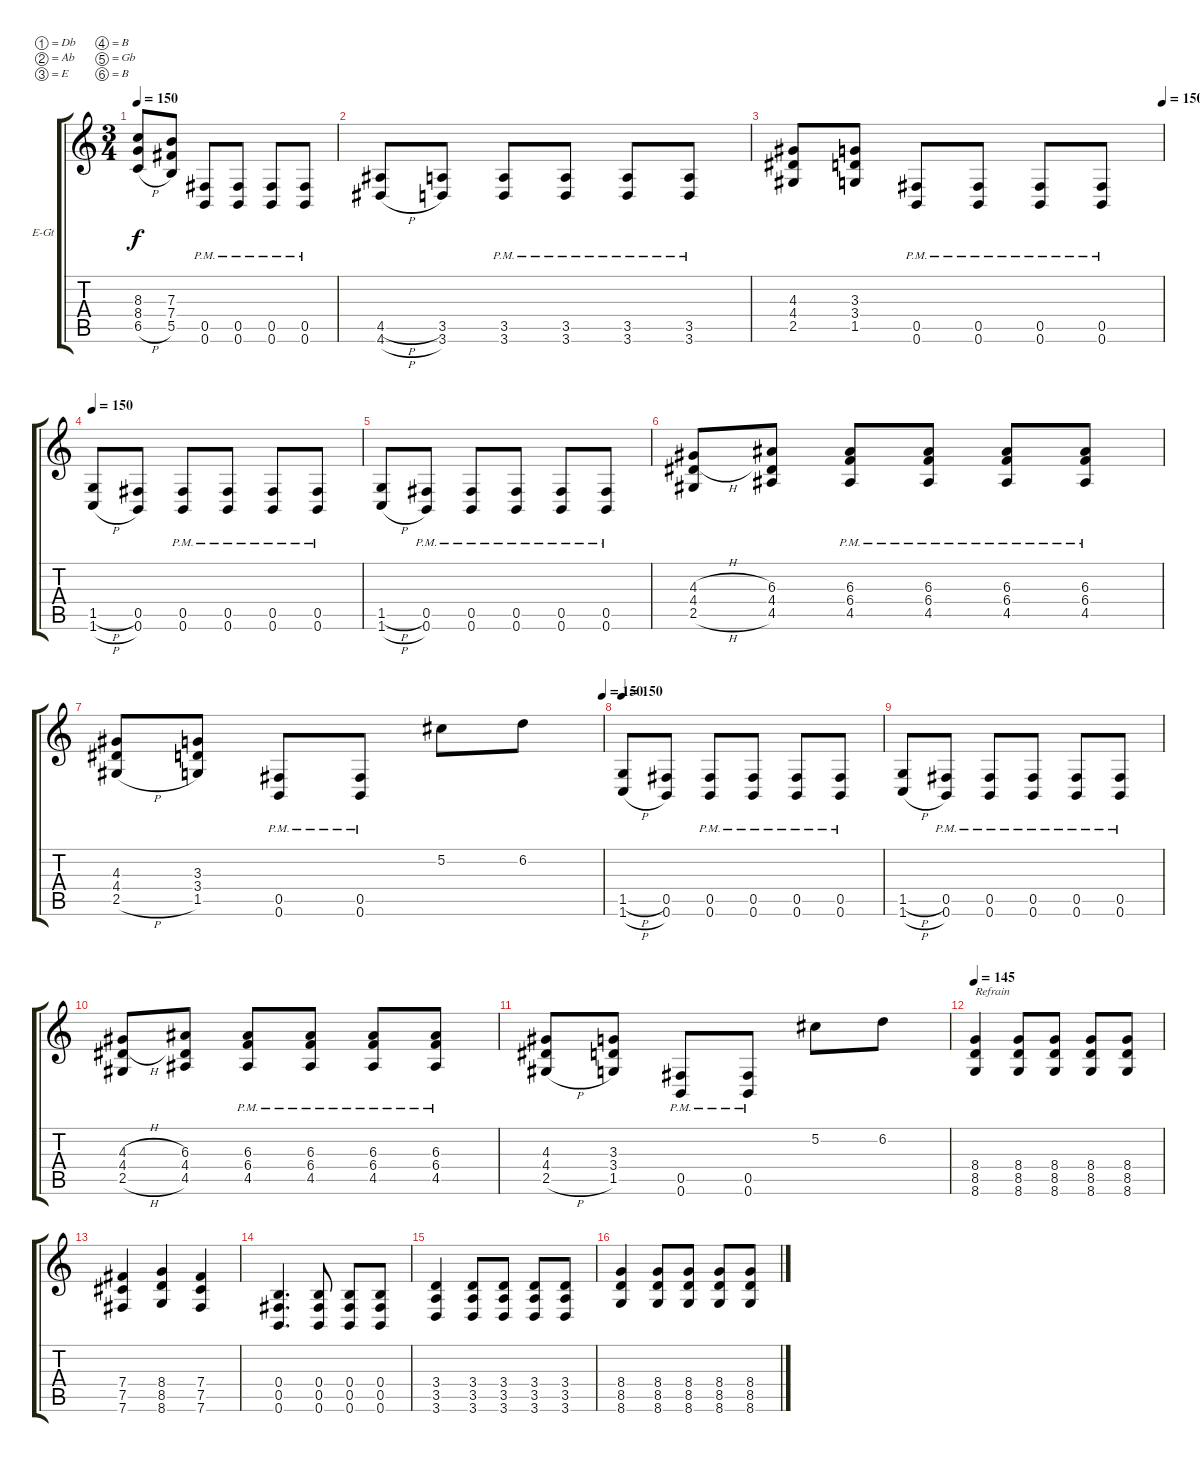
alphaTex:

\bracketExtendMode groupsimilarinstruments
\firstSystemTrackNameOrientation horizontal
\otherSystemsTrackNameOrientation horizontal
\track ("Jim Root" "E-Gt") {instrument distortionguitar}
\staff {score tabs}
\tuning (Db4 Ab3 E3 B2 Gb2 B1)
\ts (3 4)
\tempo 150
\clef g2
\ks c
(6.5{h} 8.3 8.4).8{dy f} (5.5 7.4 7.3).8 (0.5{pm} 0.6).8 (0.5{pm} 0.6).8 (0.5{pm} 0.6).8 (0.5{pm} 0.6).8 |
(4.5{h} 4.6{h}).8 (3.5 3.6).8 (3.5{pm} 3.6).8 (3.5{pm} 3.6).8 (3.5{pm} 3.6).8 (3.5{pm} 3.6).8 |
\tempo (150 1)
(2.5 4.3 4.4).8 (3.4 3.3 1.5).8 (0.5{pm} 0.6).8 (0.5{pm} 0.6).8 (0.5{pm} 0.6).8 (0.5{pm} 0.6).8 |
\tempo 150
(1.5{h} 1.6{h}).8 (0.5 0.6).8 (0.5{pm} 0.6).8 (0.5{pm} 0.6).8 (0.5{pm} 0.6).8 (0.5{pm} 0.6).8 |
(1.5{h} 1.6{h}).8 (0.5{pm} 0.6).8 (0.5{pm} 0.6).8 (0.5{pm} 0.6).8 (0.5{pm} 0.6).8 (0.5{pm} 0.6).8 |
(2.5{h} 4.3{h} 4.4{h}).8 (4.5 6.3 4.4).8 (4.5{pm} 6.4{pm} 6.3{pm}).8 (4.5{pm} 6.4{pm} 6.3{pm}).8 (4.5{pm} 6.4{pm} 6.3{pm}).8 (4.5{pm} 6.4{pm} 6.3{pm}).8 |
\tempo (150 1)
(2.5{h} 4.4 4.3).8 (1.5 3.4 3.3).8 (0.5{pm} 0.6).8 (0.5{pm} 0.6).8 5.2.8 6.2.8 |
\tempo 150
(1.5{h} 1.6{h}).8 (0.5 0.6).8 (0.5{pm} 0.6).8 (0.5{pm} 0.6).8 (0.5{pm} 0.6).8 (0.5{pm} 0.6).8 |
(1.5{h} 1.6{h}).8 (0.5{pm} 0.6).8 (0.5{pm} 0.6).8 (0.5{pm} 0.6).8 (0.5{pm} 0.6).8 (0.5{pm} 0.6).8 |
(2.5{h} 4.3{h} 4.4{h}).8 (4.5 6.3 4.4).8 (4.5{pm} 6.4{pm} 6.3{pm}).8 (4.5{pm} 6.4{pm} 6.3{pm}).8 (4.5{pm} 6.4{pm} 6.3{pm}).8 (4.5{pm} 6.4{pm} 6.3{pm}).8 |
(2.5{h} 4.4 4.3).8 (1.5 3.4 3.3).8 (0.5{pm} 0.6).8 (0.5{pm} 0.6).8 5.2.8 6.2.8 |
\tempo 145
(8.4 8.5 8.6).4{txt "Refrain"} (8.4 8.5 8.6).8 (8.4 8.5 8.6).8 (8.6 8.5 8.4).8 (8.6 8.5 8.4).8 |
(7.4 7.5 7.6).4 (8.4 8.5 8.6).4 (7.4 7.5 7.6).4 |
(0.4 0.5 0.6).4{d} (0.4 0.5 0.6).8 (0.4 0.5 0.6).8 (0.4 0.5 0.6).8 |
(3.4 3.5 3.6).4 (3.4 3.5 3.6).8 (3.4 3.5 3.6).8 (3.4 3.5 3.6).8 (3.4 3.5 3.6).8 |
(8.4 8.5 8.6).4 (8.4 8.5 8.6).8 (8.4 8.5 8.6).8 (8.6 8.5 8.4).8 (8.6 8.5 8.4).8
